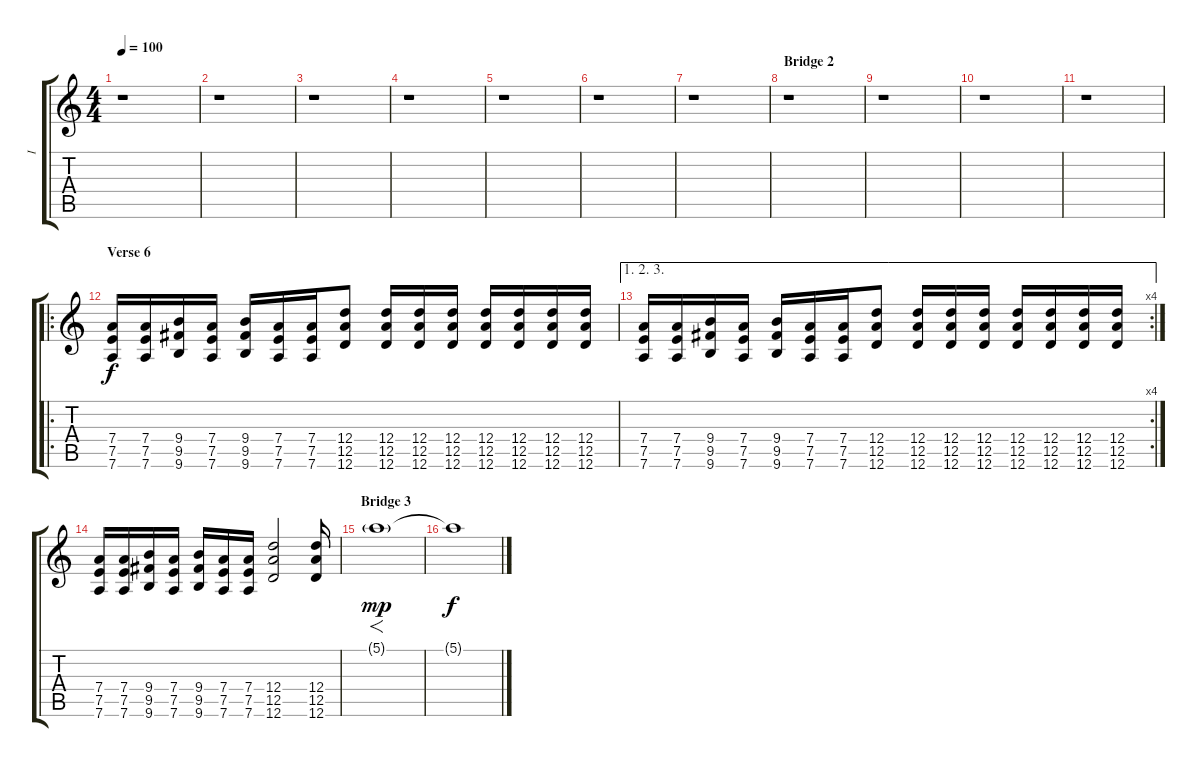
\track ("I" "I") {instrument distortionguitar}
\staff {score tabs}
\tuning (E4 B3 G3 D3 A2 D2) {hide}
\ts (4 4)
\tempo 100
\clef g2
\ks c
r.1{dy f} |
r.1 |
r.1 |
r.1 |
r.1 |
r.1 |
r.1 |
\section ("" "Bridge 2")
r.1 |
r.1 |
r.1 |
r.1 |
\ro
\section ("" "Verse 6")
(7.4 7.5 7.6).16 (7.4 7.5 7.6).16 (9.4 9.5 9.6).16 (7.4 7.5 7.6).16 (9.4 9.5 9.6).16 (7.4 7.5 7.6).16 (7.4 7.5 7.6).16 (12.4 12.5 12.6).8 (12.4 12.5 12.6).16 (12.4 12.5 12.6).16 (12.4 12.5 12.6).16 (12.4 12.5 12.6).16 (12.4 12.5 12.6).16 (12.4 12.5 12.6).16 (12.4 12.5 12.6).16 |
\ae (1 2 3)
\rc 4
(7.4 7.5 7.6).16 (7.4 7.5 7.6).16 (9.4 9.5 9.6).16 (7.4 7.5 7.6).16 (9.4 9.5 9.6).16 (7.4 7.5 7.6).16 (7.4 7.5 7.6).16 (12.4 12.5 12.6).8 (12.4 12.5 12.6).16 (12.4 12.5 12.6).16 (12.4 12.5 12.6).16 (12.4 12.5 12.6).16 (12.4 12.5 12.6).16 (12.4 12.5 12.6).16 (12.4 12.5 12.6).16 |
(7.4 7.5 7.6).16 (7.4 7.5 7.6).16 (9.4 9.5 9.6).16 (7.4 7.5 7.6).16 (9.4 9.5 9.6).16 (7.4 7.5 7.6).16 (7.4 7.5 7.6).16 (12.4 12.5 12.6).2 (12.4 12.5 12.6).16 |
\section ("" "Bridge 3")
5.1{g}.1{f dy mp volume 0} |
5.1{t}.1{dy f}
